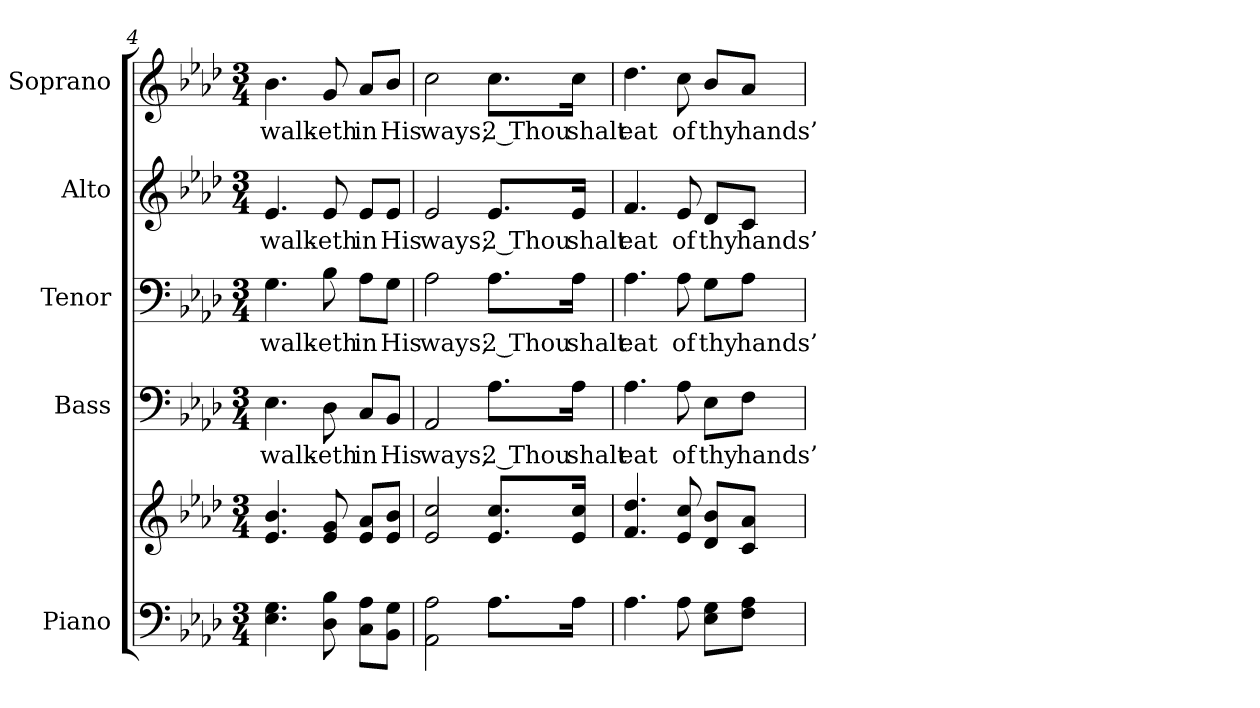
**kern	**kern	**kern	**text	**kern	**text	**kern	**text	**kern	**text
*part5	*part5	*part4	*part4	*part3	*part3	*part2	*part2	*part1	*part1
*staff6	*staff5	*staff4	*staff4	*staff3	*staff3	*staff2	*staff2	*staff1	*staff1
*I"Piano	*	*I"Bass	*	*I"Tenor	*	*I"Alto	*	*I"Soprano	*
*I'Pno.	*	*I'B.	*	*I'T.	*	*I'A.	*	*I'S.	*
*clefF4	*clefG2	*clefF4	*	*clefF4	*	*clefG2	*	*clefG2	*
*k[b-e-a-d-]	*k[b-e-a-d-]	*k[b-e-a-d-]	*	*k[b-e-a-d-]	*	*k[b-e-a-d-]	*	*k[b-e-a-d-]	*
*f:	*f:	*f:	*	*f:	*	*f:	*	*f:	*
*M3/4	*M3/4	*M3/4	*	*M3/4	*	*M3/4	*	*M3/4	*
=4	=4	=4	=4	=4	=4	=4	=4	=4	=4
!	!	!	!LO:LY:b:color=#000000	!	!	!	!	!	!
!	!	!	!	!	!LO:LY:b:color=#000000	!	!	!	!
!	!	!	!	!	!	!	!LO:LY:b:color=#000000	!	!
!	!	!	!	!	!	!	!	!	!LO:LY:b:color=#000000
4.E-i\ 4.Gi	4.e-i/ 4.b-i	4.E-i\	walk-	4.Gi\	walk-	4.e-i/	walk-	4.b-i\	walk-
!	!	!	!LO:LY:b:color=#000000	!	!	!	!	!	!
!	!	!	!	!	!LO:LY:b:color=#000000	!	!	!	!
!	!	!	!	!	!	!	!LO:LY:b:color=#000000	!	!
!	!	!	!	!	!	!	!	!	!LO:LY:b:color=#000000
8D-i\ 8B-i	8e-i/ 8gi	8D-i\	-eth	8B-i\	-eth	8e-i/	-eth	8gi/	-eth
!	!	!	!LO:LY:b:color=#000000	!	!	!	!	!	!
!	!	!	!	!	!LO:LY:b:color=#000000	!	!	!	!
!	!	!	!	!	!	!	!LO:LY:b:color=#000000	!	!
!	!	!	!	!	!	!	!	!	!LO:LY:b:color=#000000
8Ci\ 8A-i\L	8e-i/ 8a-i/L	8Ci/L	in	8A-i\L	in	8e-i/L	in	8a-i/L	in
!	!	!	!LO:LY:b:color=#000000	!	!	!	!	!	!
!	!	!	!	!	!LO:LY:b:color=#000000	!	!	!	!
!	!	!	!	!	!	!	!LO:LY:b:color=#000000	!	!
!	!	!	!	!	!	!	!	!	!LO:LY:b:color=#000000
8BB-i\ 8Gi\J	8e-i/ 8b-i/J	8BB-i/J	His	8Gi\J	His	8e-i/J	His	8b-i/J	His
=5	=5	=5	=5	=5	=5	=5	=5	=5	=5
!	!	!	!LO:LY:b:color=#000000	!	!	!	!	!	!
!	!	!	!	!	!LO:LY:b:color=#000000	!	!	!	!
!	!	!	!	!	!	!	!LO:LY:b:color=#000000	!	!
!	!	!	!	!	!	!	!	!	!LO:LY:b:color=#000000
2AA-i\ 2A-i	2e-i/ 2cci	2AA-i/	ways;	2A-i\	ways;	2e-i/	ways;	2cci\	ways;
!	!	!	!LO:LY:b:color=#000000	!	!	!	!	!	!
!	!	!	!	!	!LO:LY:b:color=#000000	!	!	!	!
!	!	!	!	!	!	!	!LO:LY:b:color=#000000	!	!
!	!	!	!	!	!	!	!	!	!LO:LY:b:color=#000000
8.A-i\L	8.e-i/ 8.cci/L	8.A-i\L	2 Thou	8.A-i\L	2 Thou	8.e-i/L	2 Thou	8.cci\L	2 Thou
!	!	!	!LO:LY:b:color=#000000	!	!	!	!	!	!
!	!	!	!	!	!LO:LY:b:color=#000000	!	!	!	!
!	!	!	!	!	!	!	!LO:LY:b:color=#000000	!	!
!	!	!	!	!	!	!	!	!	!LO:LY:b:color=#000000
16A-i\Jk	16e-i/ 16cci/Jk	16A-i\Jk	shalt	16A-i\Jk	shalt	16e-i/Jk	shalt	16cci\Jk	shalt
=6	=6	=6	=6	=6	=6	=6	=6	=6	=6
!	!	!	!LO:LY:b:color=#000000	!	!	!	!	!	!
!	!	!	!	!	!LO:LY:b:color=#000000	!	!	!	!
!	!	!	!	!	!	!	!LO:LY:b:color=#000000	!	!
!	!	!	!	!	!	!	!	!	!LO:LY:b:color=#000000
4.A-i\	4.fi/ 4.dd-i	4.A-i\	eat	4.A-i\	eat	4.fi/	eat	4.dd-i\	eat
!	!	!	!LO:LY:b:color=#000000	!	!	!	!	!	!
!	!	!	!	!	!LO:LY:b:color=#000000	!	!	!	!
!	!	!	!	!	!	!	!LO:LY:b:color=#000000	!	!
!	!	!	!	!	!	!	!	!	!LO:LY:b:color=#000000
8A-i\	8e-i/ 8cci	8A-i\	of	8A-i\	of	8e-i/	of	8cci\	of
!	!	!	!LO:LY:b:color=#000000	!	!	!	!	!	!
!	!	!	!	!	!LO:LY:b:color=#000000	!	!	!	!
!	!	!	!	!	!	!	!LO:LY:b:color=#000000	!	!
!	!	!	!	!	!	!	!	!	!LO:LY:b:color=#000000
8E-i\ 8Gi\L	8d-i/ 8b-i/L	8E-i\L	thy	8Gi\L	thy	8d-i/L	thy	8b-i/L	thy
!	!	!	!LO:LY:b:color=#000000	!	!	!	!	!	!
!	!	!	!	!	!LO:LY:b:color=#000000	!	!	!	!
!	!	!	!	!	!	!	!LO:LY:b:color=#000000	!	!
!	!	!	!	!	!	!	!	!	!LO:LY:b:color=#000000
8Fi\ 8A-i\J	8ci/ 8a-i/J	8Fi\J	hands’	8A-i\J	hands’	8ci/J	hands’	8a-i/J	hands’
=	=	=	=	=	=	=	=	=	=
*-	*-	*-	*-	*-	*-	*-	*-	*-	*-
